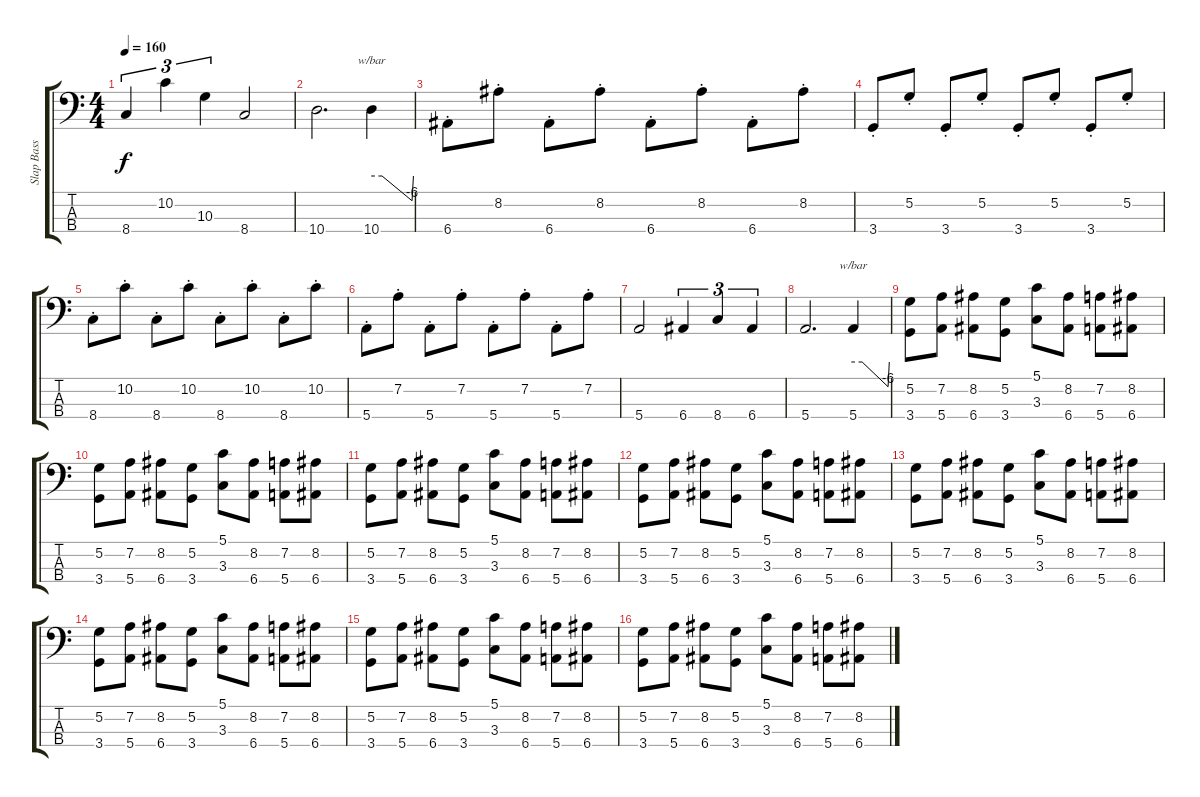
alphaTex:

\track ("Slap Bass" "Slap Bass") {instrument slapbass2}
\staff {score tabs}
\tuning (G2 D2 A1 E1) {hide}
\ts (4 4)
\tempo 160
\clef f4
\ks c
8.4.4{tu (3 2) dy f} 10.2.4{tu (3 2)} 10.3.4{tu (3 2)} 8.4.2 |
10.4.2{d} 10.4.4{tbe (custom default 0 0 15 0 58 -24 60 0)} |
6.4{st}.8 8.2{st}.8 6.4{st}.8 8.2{st}.8 6.4{st}.8 8.2{st}.8 6.4{st}.8 8.2{st}.8 |
3.4{st}.8 5.2{st}.8 3.4{st}.8 5.2{st}.8 3.4{st}.8 5.2{st}.8 3.4{st}.8 5.2{st}.8 |
8.4{st}.8 10.2{st}.8 8.4{st}.8 10.2{st}.8 8.4{st}.8 10.2{st}.8 8.4{st}.8 10.2{st}.8 |
5.4{st}.8 7.2{st}.8 5.4{st}.8 7.2{st}.8 5.4{st}.8 7.2{st}.8 5.4{st}.8 7.2{st}.8 |
5.4.2 6.4.4{tu (3 2)} 8.4.4{tu (3 2)} 6.4.4{tu (3 2)} |
5.4.2{d} 5.4.4{tbe (custom default 0 0 15 0 58 -24 60 0)} |
(5.2 3.4).8 (7.2 5.4).8 (8.2 6.4).8 (5.2 3.4).8 (5.1 3.3).8 (8.2 6.4).8 (7.2 5.4).8 (8.2 6.4).8 |
(5.2 3.4).8 (7.2 5.4).8 (8.2 6.4).8 (5.2 3.4).8 (5.1 3.3).8 (8.2 6.4).8 (7.2 5.4).8 (8.2 6.4).8 |
(5.2 3.4).8 (7.2 5.4).8 (8.2 6.4).8 (5.2 3.4).8 (5.1 3.3).8 (8.2 6.4).8 (7.2 5.4).8 (8.2 6.4).8 |
(5.2 3.4).8 (7.2 5.4).8 (8.2 6.4).8 (5.2 3.4).8 (5.1 3.3).8 (8.2 6.4).8 (7.2 5.4).8 (8.2 6.4).8 |
(5.2 3.4).8 (7.2 5.4).8 (8.2 6.4).8 (5.2 3.4).8 (5.1 3.3).8 (8.2 6.4).8 (7.2 5.4).8 (8.2 6.4).8 |
(5.2 3.4).8 (7.2 5.4).8 (8.2 6.4).8 (5.2 3.4).8 (5.1 3.3).8 (8.2 6.4).8 (7.2 5.4).8 (8.2 6.4).8 |
(5.2 3.4).8 (7.2 5.4).8 (8.2 6.4).8 (5.2 3.4).8 (5.1 3.3).8 (8.2 6.4).8 (7.2 5.4).8 (8.2 6.4).8 |
(5.2 3.4).8 (7.2 5.4).8 (8.2 6.4).8 (5.2 3.4).8 (5.1 3.3).8 (8.2 6.4).8 (7.2 5.4).8 (8.2 6.4).8
